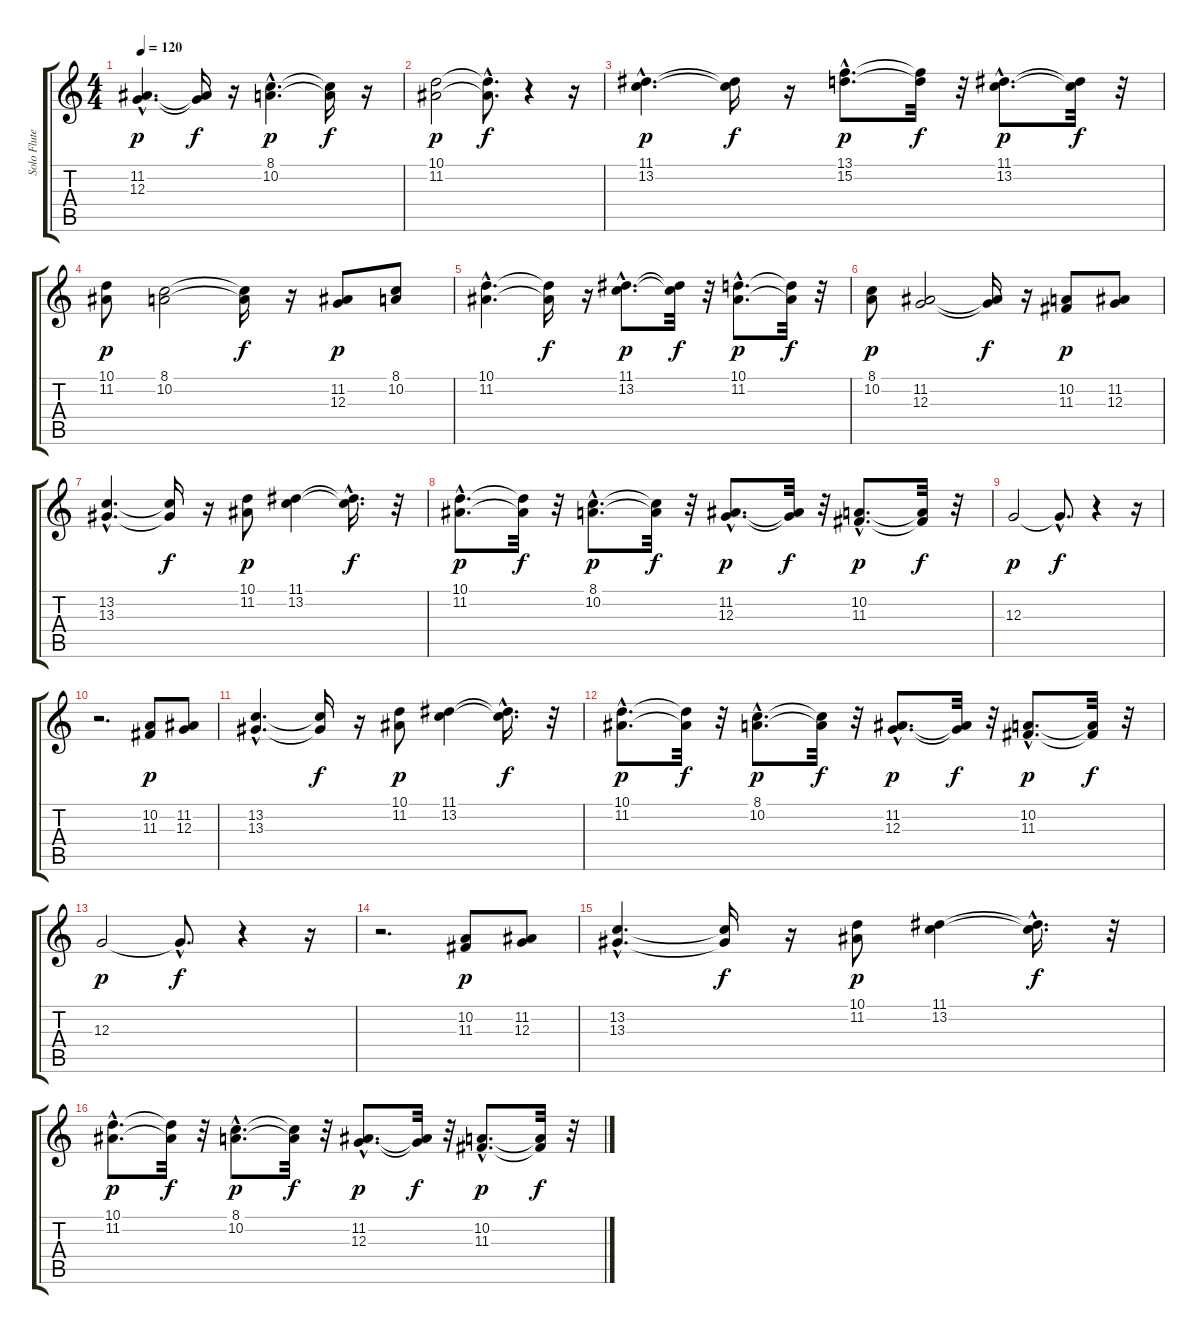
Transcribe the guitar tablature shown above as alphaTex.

\track ("Solo Flute" "Solo Flute") {instrument flute}
\staff {score tabs}
\tuning (E4 B3 G3 D3 A2 E2) {hide}
\ts (4 4)
\tempo 120
\clef g2
\ks c
(11.2{hac} 12.3{hac}).4{d dy p} (11.2{t} 12.3{t}).16{dy f} r.16 (8.1{hac} 10.2{hac}).4{d dy p} (8.1{t} 10.2{t}).16{dy f} r.16 |
(10.1 11.2).2{dy p} (10.1{hac t} 11.2{hac t}).8{d dy f} r.4 r.16 |
(11.1{hac} 13.2{hac}).4{d dy p} (11.1{t} 13.2{t}).16{dy f} r.16 (13.1{hac} 15.2{hac}).8{d dy p} (13.1{t} 15.2{t}).32{dy f} r.32 (11.1{hac} 13.2{hac}).8{d dy p} (11.1{t} 13.2{t}).32{dy f} r.32 |
(10.1 11.2).8{dy p} (8.1 10.2).2 (8.1{t} 10.2{t}).16{dy f} r.16 (11.2 12.3).8{dy p} (8.1 10.2).8 |
(10.1{hac} 11.2{hac}).4{d} (10.1{t} 11.2{t}).16{dy f} r.16 (11.1{hac} 13.2{hac}).8{d dy p} (11.1{t} 13.2{t}).32{dy f} r.32 (10.1{hac} 11.2{hac}).8{d dy p} (10.1{t} 11.2{t}).32{dy f} r.32 |
(8.1 10.2).8{dy p} (11.2 12.3).2 (11.2{t} 12.3{t}).16{dy f} r.16 (10.2 11.3).8{dy p} (11.2 12.3).8 |
(13.2{hac} 13.3{hac}).4{d} (13.2{t} 13.3{t}).16{dy f} r.16 (10.1 11.2).8{dy p} (11.1 13.2).4 (11.1{hac t} 13.2{hac t}).16{d dy f} r.32 |
(10.1{hac} 11.2{hac}).8{d dy p} (10.1{t} 11.2{t}).32{dy f} r.32 (8.1{hac} 10.2{hac}).8{d dy p} (8.1{t} 10.2{t}).32{dy f} r.32 (11.2{hac} 12.3{hac}).8{d dy p} (11.2{t} 12.3{t}).32{dy f} r.32 (10.2{hac} 11.3{hac}).8{d dy p} (10.2{t} 11.3{t}).32{dy f} r.32 |
12.3.2{dy p} 12.3{hac t}.8{d dy f} r.4 r.16 |
r.2{d} (10.2 11.3).8{dy p} (11.2 12.3).8 |
(13.2{hac} 13.3{hac}).4{d} (13.2{t} 13.3{t}).16{dy f} r.16 (10.1 11.2).8{dy p} (11.1 13.2).4 (11.1{hac t} 13.2{hac t}).16{d dy f} r.32 |
(10.1{hac} 11.2{hac}).8{d dy p} (10.1{t} 11.2{t}).32{dy f} r.32 (8.1{hac} 10.2{hac}).8{d dy p} (8.1{t} 10.2{t}).32{dy f} r.32 (11.2{hac} 12.3{hac}).8{d dy p} (11.2{t} 12.3{t}).32{dy f} r.32 (10.2{hac} 11.3{hac}).8{d dy p} (10.2{t} 11.3{t}).32{dy f} r.32 |
12.3.2{dy p} 12.3{hac t}.8{d dy f} r.4 r.16 |
r.2{d} (10.2 11.3).8{dy p} (11.2 12.3).8 |
(13.2{hac} 13.3{hac}).4{d} (13.2{t} 13.3{t}).16{dy f} r.16 (10.1 11.2).8{dy p} (11.1 13.2).4 (11.1{hac t} 13.2{hac t}).16{d dy f} r.32 |
(10.1{hac} 11.2{hac}).8{d dy p} (10.1{t} 11.2{t}).32{dy f} r.32 (8.1{hac} 10.2{hac}).8{d dy p} (8.1{t} 10.2{t}).32{dy f} r.32 (11.2{hac} 12.3{hac}).8{d dy p} (11.2{t} 12.3{t}).32{dy f} r.32 (10.2{hac} 11.3{hac}).8{d dy p} (10.2{t} 11.3{t}).32{dy f} r.32
